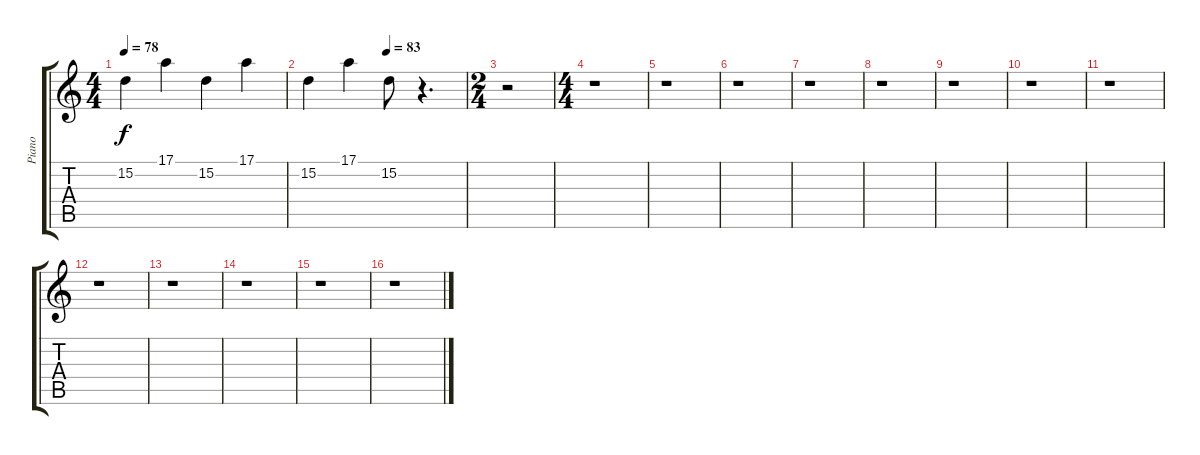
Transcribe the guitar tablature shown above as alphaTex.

\track ("Piano" "Piano") {instrument acousticgrandpiano}
\staff {score tabs}
\tuning (E4 B3 G3 D3 A2 E2) {hide}
\ts (4 4)
\tempo 78
\clef g2
\ks c
15.2.4{dy f} 17.1.4 15.2.4 17.1.4 |
\tempo (83 0.5)
15.2.4 17.1.4 15.2.8 r.4{d} |
\ts (2 4)
r.2 |
\ts (4 4)
r.1 |
r.1 |
r.1 |
r.1 |
r.1 |
r.1 |
r.1 |
r.1 |
r.1 |
r.1 |
r.1 |
r.1 |
r.1
